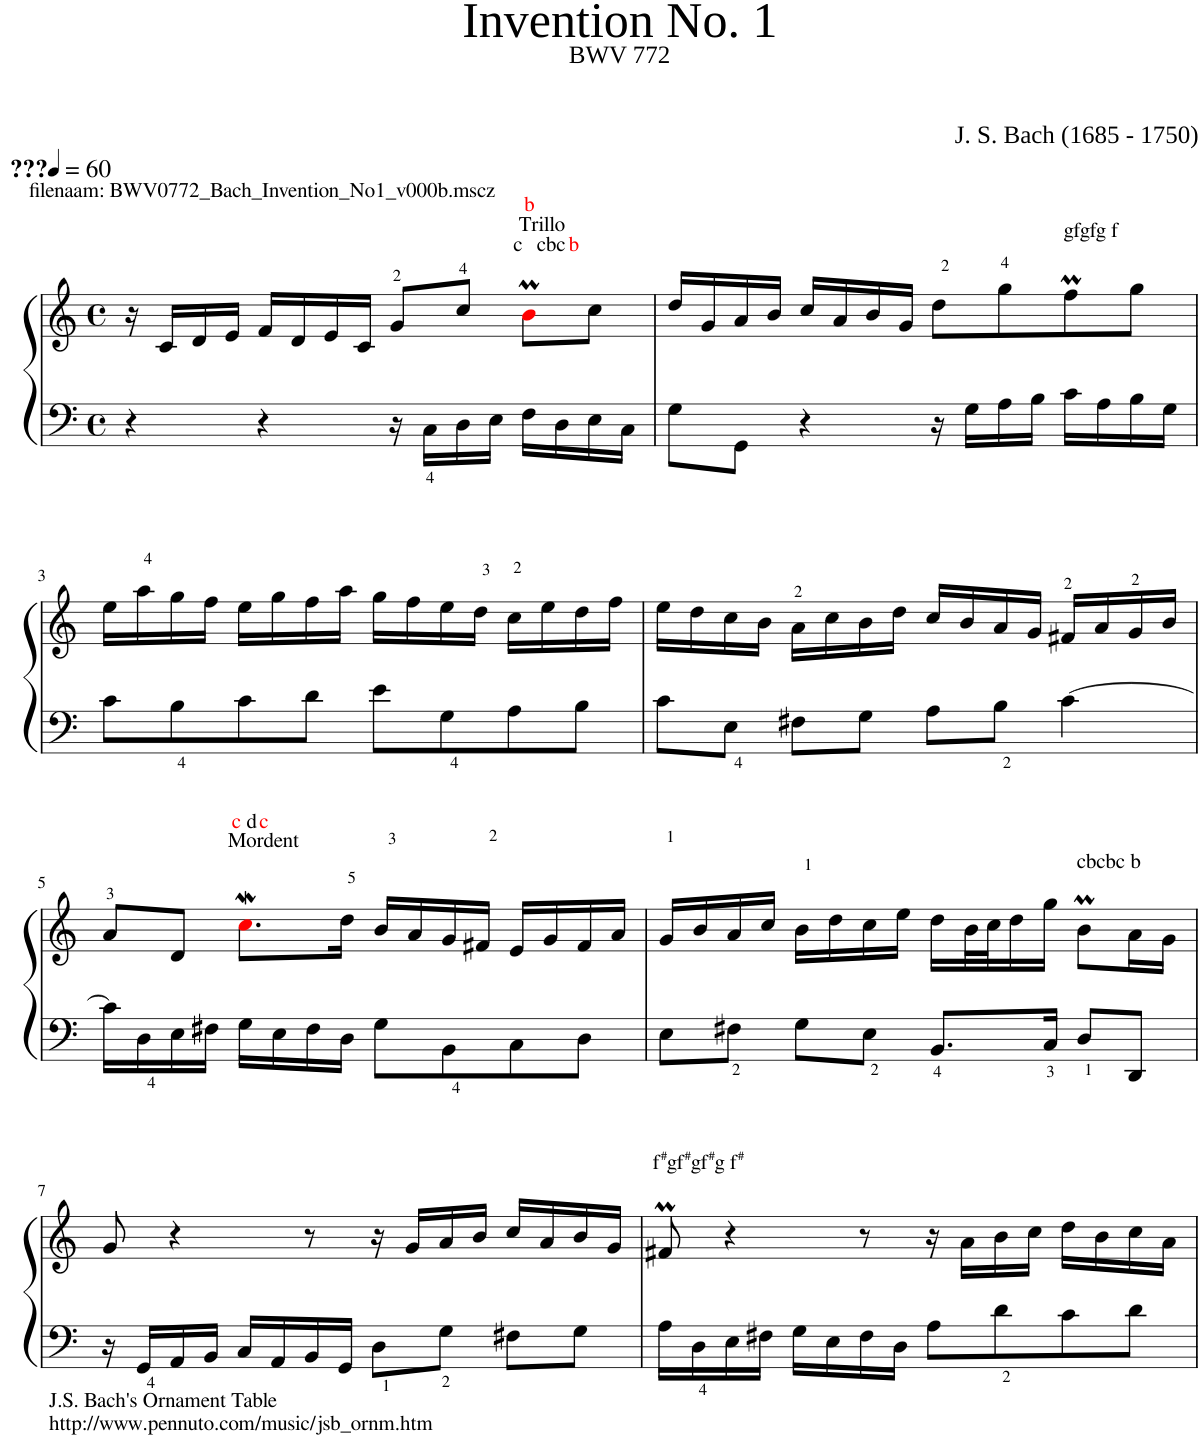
**kern	**kern
*part1	*part1
*staff2	*staff1
*I"Piano	*
*I'Pno	*
*clefF4	*clefG2
*k[]	*k[]
*M4/4	*M4/4
*met(c)	*met(c)
*MM60	*MM60
=1	=1
!	!LO:TX:a:B:t=???
4r	16r
!	!LO:TX:a:t=filenaam&colon; BWV0772_Bach_Invention_No1_v000b.mscz
.	16c/LL
.	16d/
.	16e/JJ
4r	16f/LL
.	16d/
.	16e/
.	16c/JJ
16r	8g/L
16C\LL	.
16D\	8cc/J
16E\JJ	.
!	!LO:TX:a:color=#FF0000:t=b
!	!LO:TX:a:t=c
!	!LO:TX:a:t=cbc
!	!LO:TX:a:t=Trillo
!	!LO:TX:a:color=#FF0000:t=b
16F\LL	8bmi\L
16D\	.
16E\	8cc\J
16C\JJ	.
=2	=2
8G\L	16dd/LL
.	16g/
8GG\J	16a/
.	16b/JJ
4r	16cc/LL
.	16a/
.	16b/
.	16g/JJ
16r	8dd\L
16G\LL	.
16A\	8gg\
16B\JJ	.
!	!LO:TX:a:t=gfgfg f
16c\LL	8ffM\
16A\	.
16B\	8gg\J
16G\JJ	.
!!LO:LB:g=z
=3	=3
8c\L	16ee\LL
.	16aa\
8B\	16gg\
.	16ff\JJ
8c\	16ee\LL
.	16gg\
8d\J	16ff\
.	16aa\JJ
8e\L	16gg\LL
.	16ff\
8G\	16ee\
.	16dd\JJ
8A\	16cc\LL
.	16ee\
8B\J	16dd\
.	16ff\JJ
=4	=4
8c\L	16ee\LL
.	16dd\
8E\J	16cc\
.	16b\JJ
8F#X\L	16a\LL
.	16cc\
8G\J	16b\
.	16dd\JJ
8A\L	16cc/LL
.	16b/
8B\J	16a/
.	16g/JJ
[4c\	16f#X/LL
.	16a/
.	16g/
.	16b/JJ
!!LO:LB:g=z
=5	=5
16c\LL]	8a/L
16D\	.
16E\	8d/J
16F#X\JJ	.
!	!LO:TX:a:t=Mordent
!	!LO:TX:a:color=#FF0000:t=c
!	!LO:TX:a:t=d
!	!LO:TX:a:color=#FF0000:t=c
16G\LL	8.ccwi\L
16E\	.
16F#\	.
16D\JJ	16dd\Jk
8G\L	16b/LL
.	16a/
8BB\	16g/
.	16f#X/JJ
8C\	16e/LL
.	16g/
8D\J	16f#/
.	16a/JJ
=6	=6
8E\L	16g/LL
.	16b/
8F#X\J	16a/
.	16cc/JJ
8G\L	16b\LL
.	16dd\
8E\J	16cc\
.	16ee\JJ
8.BB/L	16dd\LL
.	32b\L
.	32cc\J
.	16dd\
16C/Jk	16gg\JJ
!	!LO:TX:a:t=cbcbc b
8D/L	8bm\L
8DD/J	16a\L
.	16g\JJ
!!LO:LB:g=z
=7	=7
!LO:TX:b:t=J.S. Bach's Ornament Table	!
!LO:TX:b:t=http&colon;//www.pennuto.com/music/jsb_ornm.htm	!
16r	8g/
16GG/LL	.
16AA/	4r
16BB/JJ	.
16C/LL	.
16AA/	.
16BB/	8r
16GG/JJ	.
8D\L	16r
.	16g/LL
8G\J	16a/
.	16b/JJ
8F#X\L	16cc/LL
.	16a/
8G\J	16b/
.	16g/JJ
=8	=8
!	!LO:TX:a:t=f
!	!LO:TX:a:t=#
!	!LO:TX:a:t=gf
!	!LO:TX:a:t=#
!	!LO:TX:a:t=gf
!	!LO:TX:a:t=#
!	!LO:TX:a:t=g f
!	!LO:TX:a:t=#
16A\LL	8f#Xm/
16D\	.
16E\	4r
16F#X\JJ	.
16G\LL	.
16E\	.
16F#\	8r
16D\JJ	.
8A\L	16r
.	16a\LL
8d\	16b\
.	16cc\JJ
8c\	16dd\LL
.	16b\
8d\J	16cc\
.	16a\JJ
=	=
*-	*-
